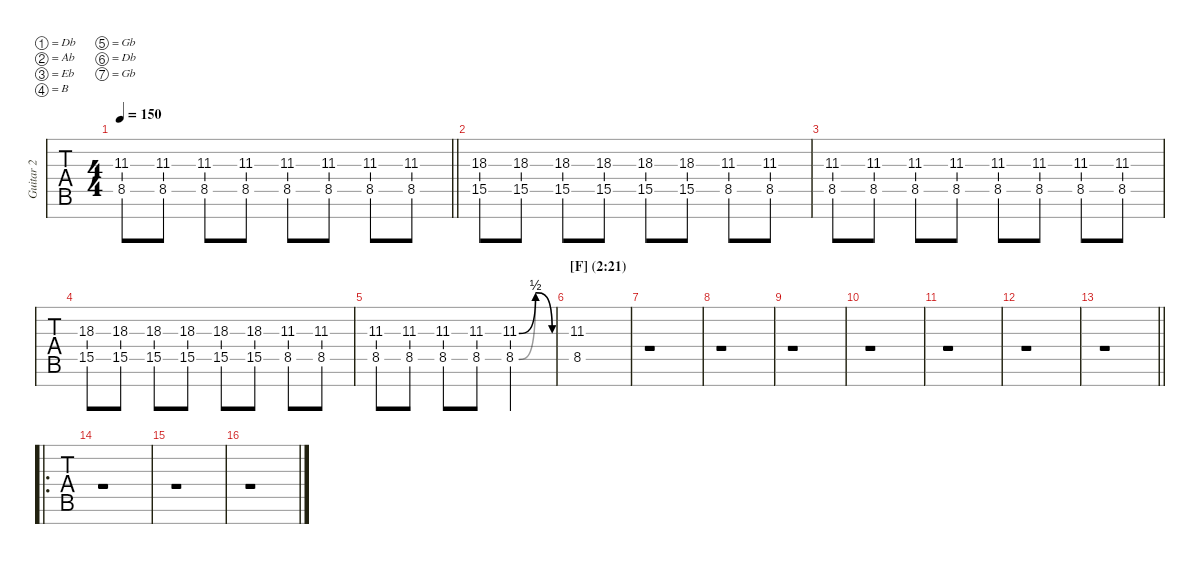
\defaultSystemsLayout 4
\hideDynamics
\bracketExtendMode nobrackets
\multiTrackTrackNamePolicy allsystems
\firstSystemTrackNameMode fullname
\otherSystemsTrackNameMode fullname
\otherSystemsTrackNameOrientation horizontal
\track ("Guitar 2" "Gtr. 2") {instrument overdrivenguitar}
\staff {tabs}
\tuning (Db4 Ab3 Eb3 B2 Gb2 Db2 Gb1)
\ts (4 4)
\scale
0.995356
\tempo 150
\accidentals auto
\clef g2
\ottava regular
\simile none
\barLineRight lightlight
\ks c
(11.3 8.5).8{dy mf} (11.3 8.5).8 (11.3 8.5).8 (11.3 8.5).8 (11.3 8.5).8 (11.3 8.5).8 (11.3 8.5).8 (11.3 8.5).8 |
\scale
0.998856 (18.3 15.5).8 (18.3 15.5).8 (18.3 15.5).8 (18.3 15.5).8 (18.3 15.5).8 (18.3 15.5).8 (11.3 8.5).8 (11.3 8.5).8 |
\scale
1.00424 (11.3 8.5).8 (11.3 8.5).8 (11.3 8.5).8 (11.3 8.5).8 (11.3 8.5).8 (11.3 8.5).8 (11.3 8.5).8 (11.3 8.5).8 |
\scale
1.00155 (18.3 15.5).8 (18.3 15.5).8 (18.3 15.5).8 (18.3 15.5).8 (18.3 15.5).8 (18.3 15.5).8 (11.3 8.5).8 (11.3 8.5).8 |
\scale
0.995356 (11.3 8.5).8 (11.3 8.5).8 (11.3 8.5).8 (11.3 8.5).8 (11.3{be (bendrelease 13.2 0 18 2 24.599999999999998 2 30 0)} 8.5{be (bendrelease 11.4 0 16.8 2 26.4 2 30 0)}).2 |
\section ("" "[F] (2:21)")
\scale
0.999038 (8.5 11.3).1 |
\scale
1.00442 r.1 |
\scale
0.999038 r.1 |
\scale
0.997501 r.1 |
\scale
1.00088 r.1 |
\scale
1.00357 r.1 |
\scale
0.998188 r.1 |
\scale
0.99736
\barLineRight lightlight
r.1 |
\ro
\scale
0.999971 r.1 |
\scale
1.0018 r.1 |
\scale
1.0018 r.1
